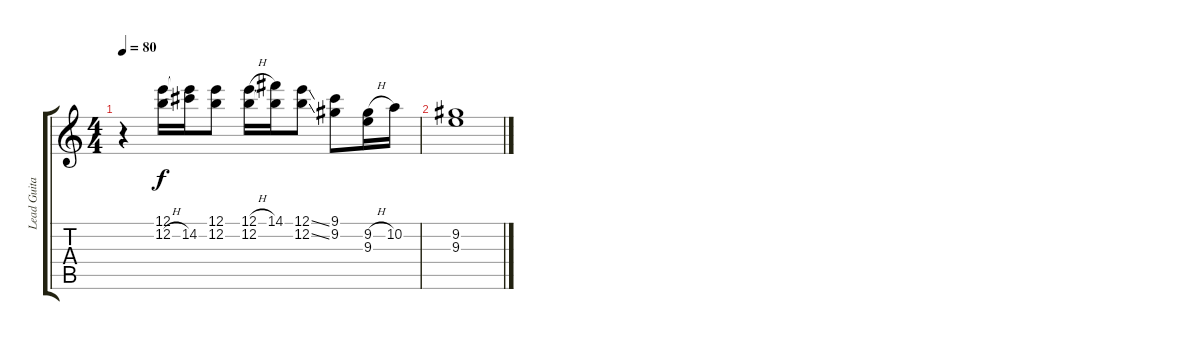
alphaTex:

\track ("Lead Guitar" "Lead Guita") {instrument distortionguitar}
\staff {score tabs}
\tuning (E4 B3 G3 D3 A2 E2) {hide}
\ts (4 4)
\tempo 80
\clef g2
\ks c
r.4{dy ff volume 12 instrument overdrivenguitar} (12.1 12.2{h}).16{dy f} (12.1{t} 14.2).16 (12.1 12.2).8 (12.1{h} 12.2).16 (14.1 12.2{t}).16 (12.1{ss} 12.2{ss}).8 (9.1 9.2).8 (9.2{h} 9.3).16 10.2.16 |
(9.2 9.3).1{volume 9}
